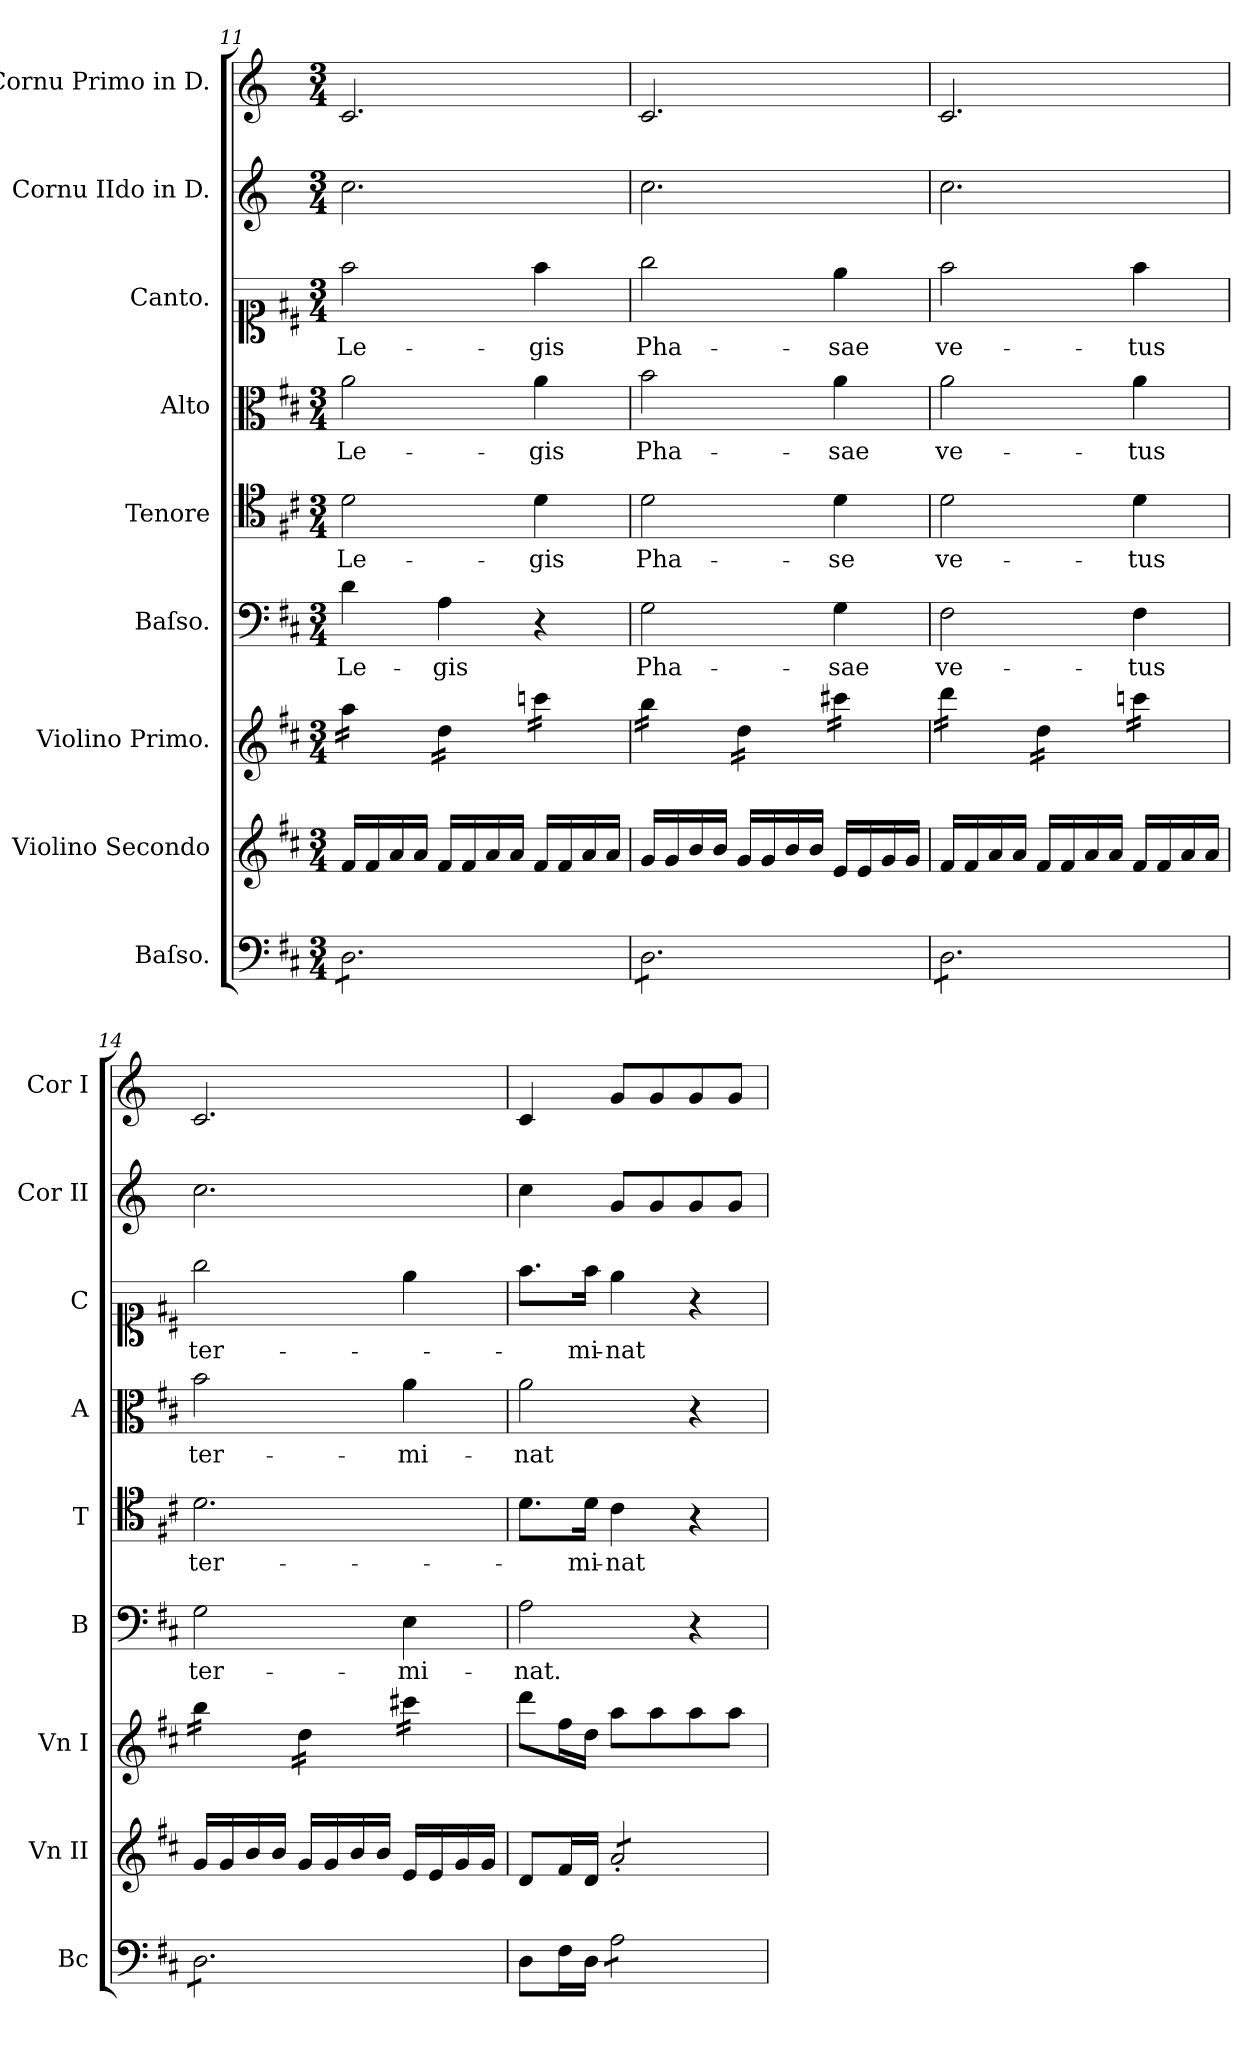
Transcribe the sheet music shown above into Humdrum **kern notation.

**kern	**kern	**kern	**kern	**text	**kern	**text	**kern	**text	**kern	**text	**kern	**kern
*part9	*part8	*part7	*part6	*part6	*part5	*part5	*part4	*part4	*part3	*part3	*part2	*part1
*staff9	*staff8	*staff7	*staff6	*staff6	*staff5	*staff5	*staff4	*staff4	*staff3	*staff3	*staff2	*staff1
*I"Baſso.	*I"Violino Secondo	*I"Violino Primo.	*I"Baſso.	*	*I"Tenore	*	*I"Alto	*	*I"Canto.	*	*I"Cornu IIdo in D.	*I"Cornu Primo in D.
*I'Bc	*I'Vn II	*I'Vn I	*I'B	*	*I'T	*	*I'A	*	*I'C	*	*I'Cor II	*I'Cor I
*clefF4	*clefG2	*clefG2	*clefF4	*	*clefC4	*	*clefC3	*	*clefC1	*	*clefG2	*clefG2
*	*	*	*	*	*	*	*	*	*	*	*ITrd-1c-2	*ITrd-1c-2
*k[f#c#]	*k[f#c#]	*k[f#c#]	*k[f#c#]	*	*k[f#c#]	*	*k[f#c#]	*	*k[f#c#]	*	*k[f#c#]	*k[f#c#]
*M3/4	*M3/4	*M3/4	*M3/4	*	*M3/4	*	*M3/4	*	*M3/4	*	*M3/4	*M3/4
=11	=11	=11	=11	=11	=11	=11	=11	=11	=11	=11	=11	=11
*tremolo	*	*	*	*	*	*	*	*	*	*	*	*
*	*	*tremolo	*	*	*	*	*	*	*	*	*	*
8D\L	16f#/LL	16aa\LL	4d\	Le-	2d\	Le-	2a\	Le-	2ff#\	Le-	2.dd\	2.d/
.	16f#/	16aa\	.	.	.	.	.	.	.	.	.	.
8D\	16a/	16aa\	.	.	.	.	.	.	.	.	.	.
.	16a/JJ	16aa\JJ	.	.	.	.	.	.	.	.	.	.
8D\	16f#/LL	16dd\LL	4A\	-gis	.	.	.	.	.	.	.	.
.	16f#/	16dd\	.	.	.	.	.	.	.	.	.	.
8D\	16a/	16dd\	.	.	.	.	.	.	.	.	.	.
.	16a/JJ	16dd\JJ	.	.	.	.	.	.	.	.	.	.
8D\	16f#/LL	16cccn\LL	4r	.	4d\	-gis	4a\	-gis	4ff#\	-gis	.	.
.	16f#/	16cccn\	.	.	.	.	.	.	.	.	.	.
8D\J	16a/	16cccn\	.	.	.	.	.	.	.	.	.	.
.	16a/JJ	16cccn\JJ	.	.	.	.	.	.	.	.	.	.
=12	=12	=12	=12	=12	=12	=12	=12	=12	=12	=12	=12	=12
8D\L	16g/LL	16bb\LL	2G\	Pha-	2d\	Pha-	2b\	Pha-	2gg\	Pha-	2.dd\	2.d/
.	16g/	16bb\	.	.	.	.	.	.	.	.	.	.
8D\	16b/	16bb\	.	.	.	.	.	.	.	.	.	.
.	16b/JJ	16bb\JJ	.	.	.	.	.	.	.	.	.	.
8D\	16g/LL	16dd\LL	.	.	.	.	.	.	.	.	.	.
.	16g/	16dd\	.	.	.	.	.	.	.	.	.	.
8D\	16b/	16dd\	.	.	.	.	.	.	.	.	.	.
.	16b/JJ	16dd\JJ	.	.	.	.	.	.	.	.	.	.
8D\	16e/LL	16ccc#X\LL	4G\	-sae	4d\	-se	4a\	-sae	4ee\	-sae	.	.
.	16e/	16ccc#X\	.	.	.	.	.	.	.	.	.	.
8D\J	16g/	16ccc#X\	.	.	.	.	.	.	.	.	.	.
.	16g/JJ	16ccc#X\JJ	.	.	.	.	.	.	.	.	.	.
=13	=13	=13	=13	=13	=13	=13	=13	=13	=13	=13	=13	=13
8D\L	16f#/LL	16ddd\LL	2F#\	ve-	2d\	ve-	2a\	ve-	2ff#\	ve-	2.dd\	2.d/
.	16f#/	16ddd\	.	.	.	.	.	.	.	.	.	.
8D\	16a/	16ddd\	.	.	.	.	.	.	.	.	.	.
.	16a/JJ	16ddd\JJ	.	.	.	.	.	.	.	.	.	.
8D\	16f#/LL	16dd\LL	.	.	.	.	.	.	.	.	.	.
.	16f#/	16dd\	.	.	.	.	.	.	.	.	.	.
8D\	16a/	16dd\	.	.	.	.	.	.	.	.	.	.
.	16a/JJ	16dd\JJ	.	.	.	.	.	.	.	.	.	.
8D\	16f#/LL	16cccn\LL	4F#\	-tus	4d\	-tus	4a\	-tus	4ff#\	-tus	.	.
.	16f#/	16cccn\	.	.	.	.	.	.	.	.	.	.
8D\J	16a/	16cccn\	.	.	.	.	.	.	.	.	.	.
.	16a/JJ	16cccn\JJ	.	.	.	.	.	.	.	.	.	.
=14	=14	=14	=14	=14	=14	=14	=14	=14	=14	=14	=14	=14
8D\L	16g/LL	16bb\LL	2G\	ter-	2.d\	ter-	2b\	ter-	2gg\	ter-	2.dd\	2.d/
.	16g/	16bb\	.	.	.	.	.	.	.	.	.	.
8D\	16b/	16bb\	.	.	.	.	.	.	.	.	.	.
.	16b/JJ	16bb\JJ	.	.	.	.	.	.	.	.	.	.
8D\	16g/LL	16dd\LL	.	.	.	.	.	.	.	.	.	.
.	16g/	16dd\	.	.	.	.	.	.	.	.	.	.
8D\	16b/	16dd\	.	.	.	.	.	.	.	.	.	.
.	16b/JJ	16dd\JJ	.	.	.	.	.	.	.	.	.	.
8D\	16e/LL	16ccc#X\LL	4E\	-mi-	.	.	4a\	-mi-	4ee\	.	.	.
.	16e/	16ccc#X\	.	.	.	.	.	.	.	.	.	.
8D\J	16g/	16ccc#X\	.	.	.	.	.	.	.	.	.	.
*Xtremolo	*	*	*	*	*	*	*	*	*	*	*	*
.	16g/JJ	16ccc#X\JJ	.	.	.	.	.	.	.	.	.	.
*	*	*Xtremolo	*	*	*	*	*	*	*	*	*	*
=15	=15	=15	=15	=15	=15	=15	=15	=15	=15	=15	=15	=15
8D\L	8d/L	8ddd\L	2A\	-nat.	8.d\L	.	2a\	-nat	8.ff#\L	.	4dd\	4d/
16F#\L	16f#/L	16ff#\L	.	.	.	.	.	.	.	.	.	.
16D\JJ	16d/JJ	16dd\JJ	.	.	16d\Jk	-mi-	.	.	16ff#\Jk	-mi-	.	.
!	!LO:TX:b:color=crimson:t=⚠	!	!	!	!	!	!	!	!	!	!	!
*tremolo	*	*	*	*	*	*	*	*	*	*	*	*
*	*tremolo	*	*	*	*	*	*	*	*	*	*	*
8A\L	8a'/L	8aa\L	.	.	4c#\	-nat	.	.	4ee\	-nat	8a/L	8a/L
8A\	8a'/	8aa\	.	.	.	.	.	.	.	.	8a/	8a/
8A\	8a'/	8aa\	4r	.	4r	.	4r	.	4r	.	8a/	8a/
8A\J	8a'/J	8aa\J	.	.	.	.	.	.	.	.	8a/J	8a/J
*	*Xtremolo	*	*	*	*	*	*	*	*	*	*	*
*Xtremolo	*	*	*	*	*	*	*	*	*	*	*	*
=	=	=	=	=	=	=	=	=	=	=	=	=
*-	*-	*-	*-	*-	*-	*-	*-	*-	*-	*-	*-	*-
